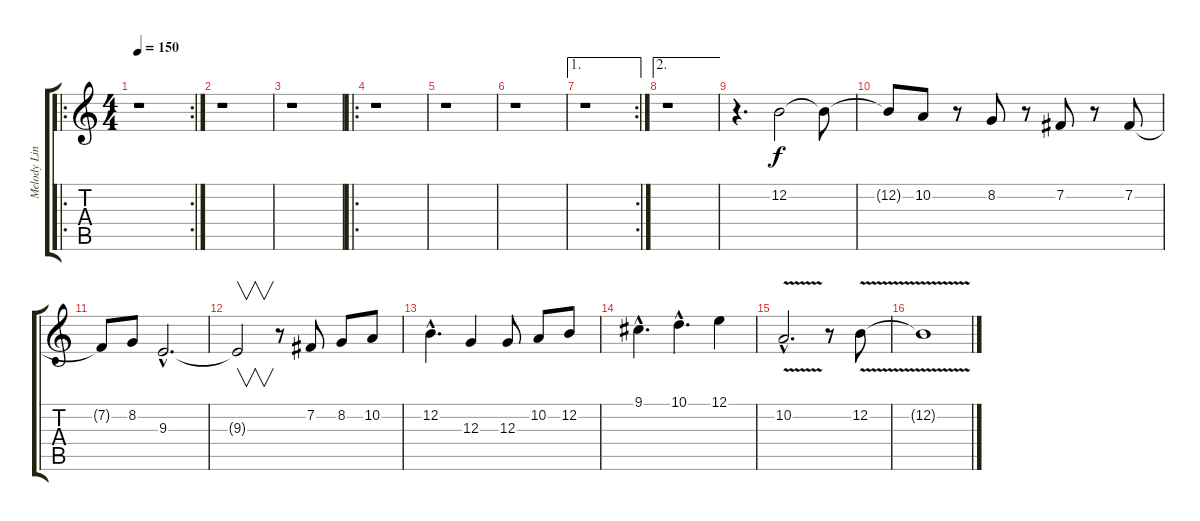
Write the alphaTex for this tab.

\track ("Melody Line" "Melody Lin") {instrument lead2sawtooth}
\staff {score tabs}
\tuning (E4 B3 G3 D3 A2 E2) {hide}
\ro
\rc 2
\ts (4 4)
\tempo 150
\clef g2
\ks c
r.1{dy f instrument lead2sawtooth} |
r.1 |
r.1 |
\ro
r.1 |
r.1 |
r.1 |
\ae 1
\rc 2
r.1 |
\ae 2
r.1 |
r.4{d} 12.2.2 12.2{t}.8 |
12.2{t}.8 10.2.8 r.8 8.2.8 r.8 7.2.8 r.8 7.2.8 |
7.2{t}.8 8.2.8 9.3{hac}.2{d} |
9.3{t}.2{v} r.8 7.2.8 8.2.8 10.2.8 |
12.2{hac}.4{d} 12.3.4 12.3.8 10.2.8 12.2.8 |
9.1{hac}.4{d} 10.1{hac}.4{d} 12.1.4 |
10.2{v hac}.2{d} r.8 12.2{v}.8 |
12.2{t}.1
